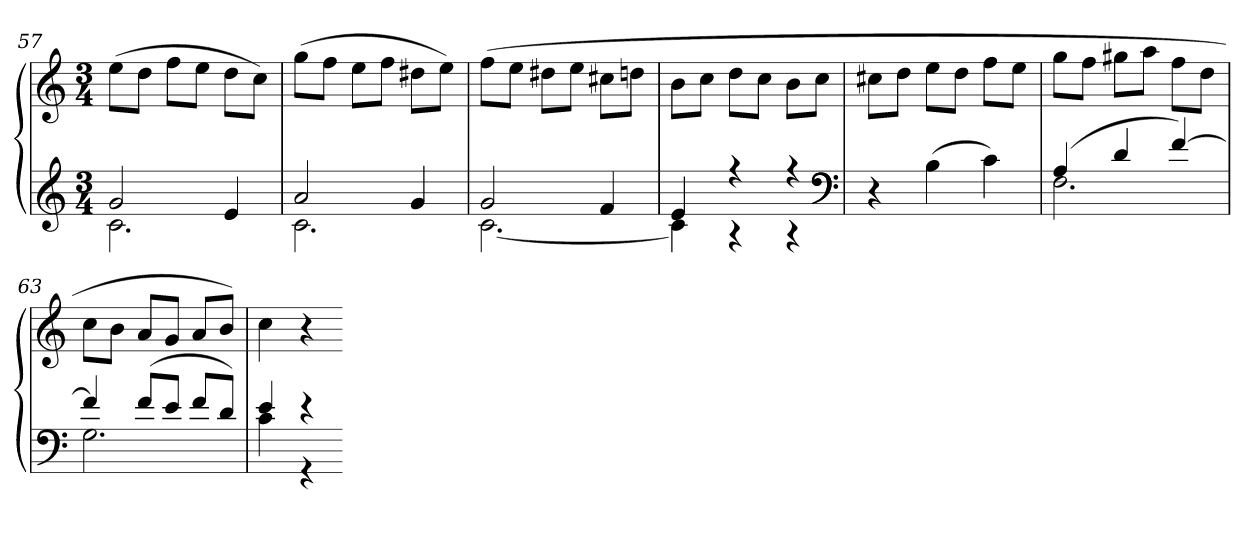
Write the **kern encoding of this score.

**kern	**kern
*part1	*part1
*staff2	*staff1
*clefG2	*clefG2
*k[]	*k[]
*C:	*C:
*M3/4	*M3/4
=57	=57
*^	*
2g	2.c	(8eeL
.	.	8ddJ
.	.	8ffL
.	.	8eeJ
4e	.	8ddL
.	.	8ccJ)
=58	=58	=58
2a	2.c	(8ggL
.	.	8ffJ
.	.	8eeL
.	.	8ffJ
4g	.	8dd#XL
.	.	8eeJ)
=59	=59	=59
2g	[2.c	(8ffL
.	.	8eeJ
.	.	8dd#XL
.	.	8eeJ
4f	.	8cc#XL
.	.	8ddnJ
=60	=60	=60
4e	4c]	8bL
.	.	8ccJ
4r	4r	8ddL
.	.	8ccJ
4r	4r	8bL
.	.	8ccJ
*v	*v	*
*clefF4	*
=61	=61
4r	8cc#XL
.	8ddJ
(4B	8eeL
.	8ddJ
4c)	8ffL
.	8eeJ
=62	=62
*^	*
(4A	2.F	8ggL
.	.	8ffJ
4d	.	8gg#XL
.	.	8aaJ
[4f)	.	8ffL
.	.	8ddJ
=63	=63	=63
4f]	2.G	8ccL
.	.	8bJ
(8fL	.	8aL
8eJ	.	8gJ
8fL	.	8aL
8dJ)	.	8bJ)
=64	=64	=64
4e	4c	4cc
4r	4r	4r
*v	*v	*
=-	=-
*-	*-
